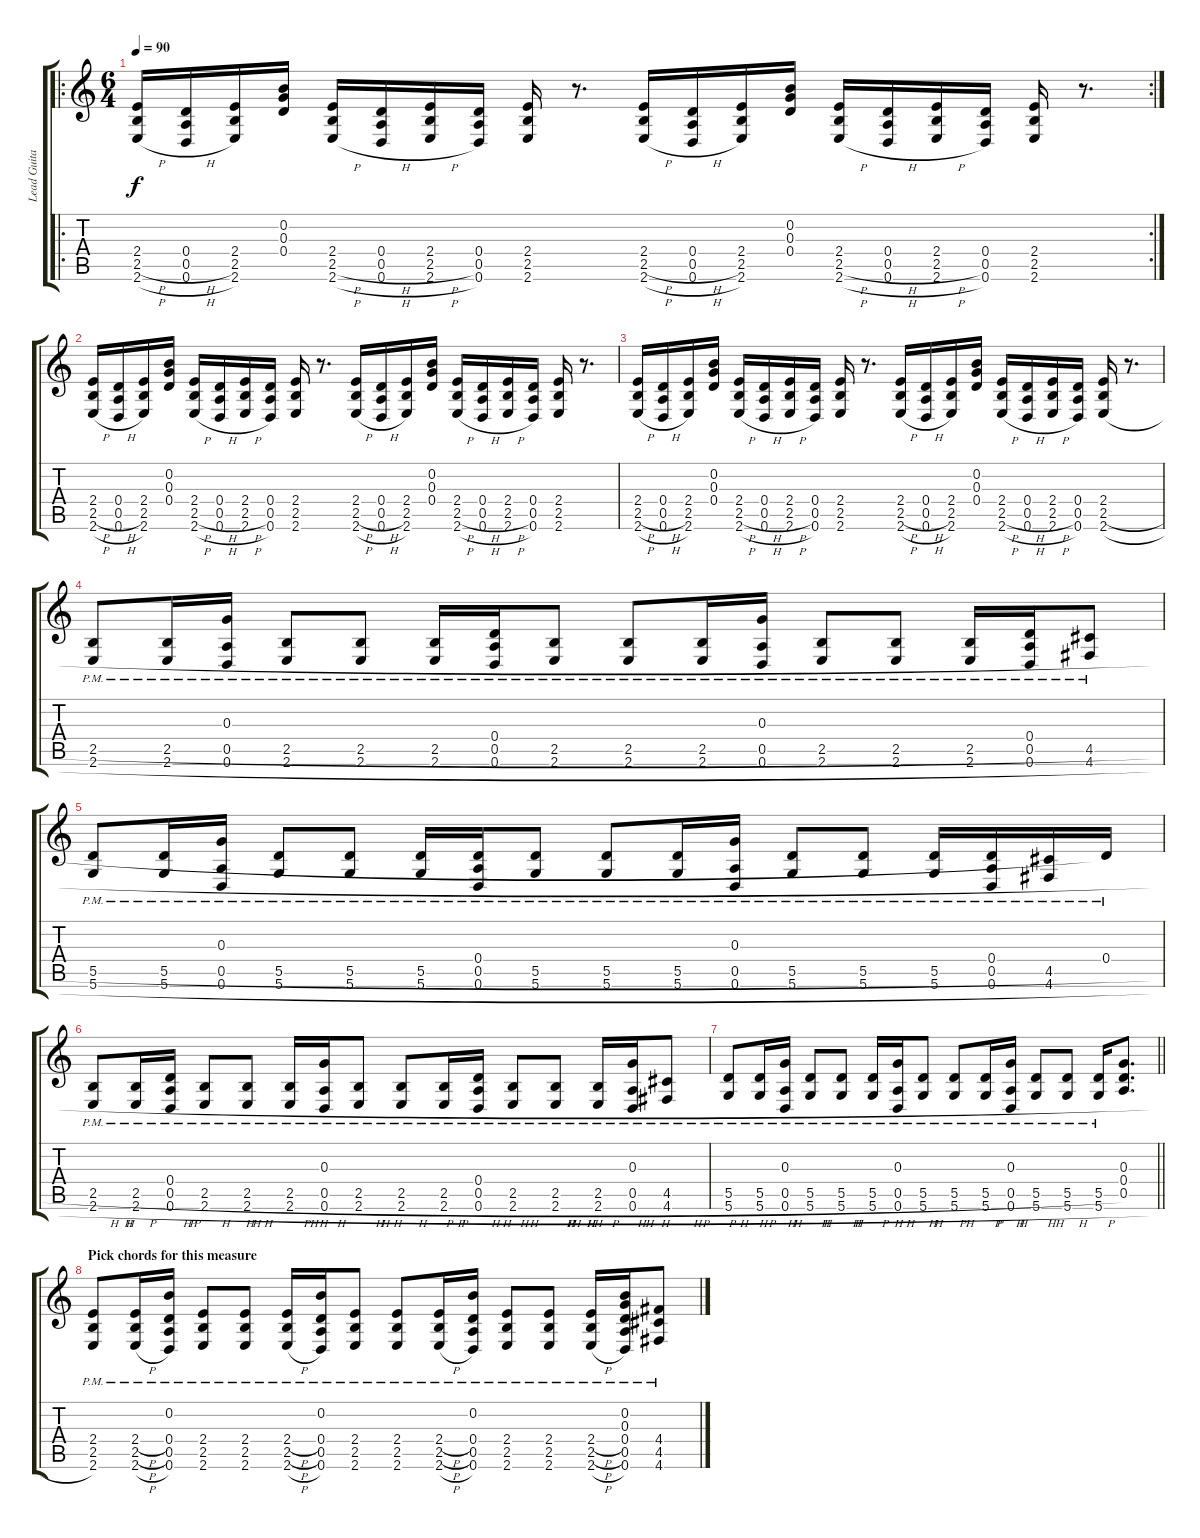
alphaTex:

\track ("Lead Guitar" "Lead Guita") {instrument distortionguitar}
\staff {score tabs}
\tuning (E4 B3 G3 D3 A2 D2) {hide}
\ro
\rc 2
\ts (6 4)
\tempo 90
\clef g2
\ks c
(2.4 2.5{h} 2.6{h}).16{dy f instrument distortionguitar} (0.4 0.5{h} 0.6{h}).16 (2.4 2.5 2.6).16 (0.2 0.3 0.4).16 (2.4 2.5{h} 2.6{h}).16 (0.4 0.5{h} 0.6{h}).16 (2.4 2.5{h} 2.6{h}).16 (0.4 0.5 0.6).16 (2.4 2.5 2.6).16 r.8{d} (2.4 2.5{h} 2.6{h}).16 (0.4 0.5{h} 0.6{h}).16 (2.4 2.5 2.6).16 (0.2 0.3 0.4).16 (2.4 2.5{h} 2.6{h}).16 (0.4 0.5{h} 0.6{h}).16 (2.4 2.5{h} 2.6{h}).16 (0.4 0.5 0.6).16 (2.4 2.5 2.6).16 r.8{d} |
(2.4 2.5{h} 2.6{h}).16 (0.4 0.5{h} 0.6{h}).16 (2.4 2.5 2.6).16 (0.2 0.3 0.4).16 (2.4 2.5{h} 2.6{h}).16 (0.4 0.5{h} 0.6{h}).16 (2.4 2.5{h} 2.6{h}).16 (0.4 0.5 0.6).16 (2.4 2.5 2.6).16 r.8{d} (2.4 2.5{h} 2.6{h}).16 (0.4 0.5{h} 0.6{h}).16 (2.4 2.5 2.6).16 (0.2 0.3 0.4).16 (2.4 2.5{h} 2.6{h}).16 (0.4 0.5{h} 0.6{h}).16 (2.4 2.5{h} 2.6{h}).16 (0.4 0.5 0.6).16 (2.4 2.5 2.6).16 r.8{d} |
(2.4 2.5{h} 2.6{h}).16 (0.4 0.5{h} 0.6{h}).16 (2.4 2.5 2.6).16 (0.2 0.3 0.4).16 (2.4 2.5{h} 2.6{h}).16 (0.4 0.5{h} 0.6{h}).16 (2.4 2.5{h} 2.6{h}).16 (0.4 0.5 0.6).16 (2.4 2.5 2.6).16 r.8{d} (2.4 2.5{h} 2.6{h}).16 (0.4 0.5{h} 0.6{h}).16 (2.4 2.5 2.6).16 (0.2 0.3 0.4).16 (2.4 2.5{h} 2.6{h}).16 (0.4 0.5{h} 0.6{h}).16 (2.4 2.5{h} 2.6{h}).16 (0.4 0.5 0.6).16 (2.4 2.5{h} 2.6{h}).16 r.8{d} |
(2.5{h pm} 2.6{h pm}).8 (2.5{h pm} 2.6{h pm}).16 (0.3{pm} 0.5{h pm} 0.6{h pm}).16 (2.5{h pm} 2.6{h pm}).8 (2.5{h pm} 2.6{h pm}).8 (2.5{h pm} 2.6{h pm}).16 (0.4{pm} 0.5{h pm} 0.6{h pm}).16 (2.5{h pm} 2.6{h pm}).8 (2.5{h pm} 2.6{h pm}).8 (2.5{h pm} 2.6{h pm}).16 (0.3{pm} 0.5{h pm} 0.6{h pm}).16 (2.5{h pm} 2.6{h pm}).8 (2.5{h pm} 2.6{h pm}).8 (2.5{h pm} 2.6{h pm}).16 (0.4{pm} 0.5{h pm} 0.6{h pm}).16 (4.5{h pm} 4.6{h pm}).8 |
(5.5{h pm} 5.6{h pm}).8 (5.5{h pm} 5.6{h pm}).16 (0.3{pm} 0.5{h pm} 0.6{h pm}).16 (5.5{h pm} 5.6{h pm}).8 (5.5{h pm} 5.6{h pm}).8 (5.5{h pm} 5.6{h pm}).16 (0.4{pm} 0.5{h pm} 0.6{h pm}).16 (5.5{h pm} 5.6{h pm}).8 (5.5{h pm} 5.6{h pm}).8 (5.5{h pm} 5.6{h pm}).16 (0.3{pm} 0.5{h pm} 0.6{h pm}).16 (5.5{h pm} 5.6{h pm}).8 (5.5{h pm} 5.6{h pm}).8 (5.5{h pm} 5.6{h pm}).16 (0.4{pm} 0.5{h pm} 0.6{h pm}).16 (4.5{h pm} 4.6{h pm}).16 0.4{pm}.16 |
(2.5{h pm} 2.6{h pm}).8 (2.5{h pm} 2.6{h pm}).16 (0.4{pm} 0.5{h pm} 0.6{h pm}).16 (2.5{h pm} 2.6{h pm}).8 (2.5{h pm} 2.6{h pm}).8 (2.5{h pm} 2.6{h pm}).16 (0.3{pm} 0.5{h pm} 0.6{h pm}).16 (2.5{h pm} 2.6{h pm}).8 (2.5{h pm} 2.6{h pm}).8 (2.5{h pm} 2.6{h pm}).16 (0.4{pm} 0.5{h pm} 0.6{h pm}).16 (2.5{h pm} 2.6{h pm}).8 (2.5{h pm} 2.6{h pm}).8 (2.5{h pm} 2.6{h pm}).16 (0.3{pm} 0.5{h pm} 0.6{h pm}).16 (4.5{h pm} 4.6{h pm}).8 |
\barLineRight lightlight
(5.5{h pm} 5.6{h pm}).8 (5.5{h pm} 5.6{h pm}).16 (0.3{pm} 0.5{h pm} 0.6{h pm}).16 (5.5{h pm} 5.6{h pm}).8 (5.5{h pm} 5.6{h pm}).8 (5.5{h pm} 5.6{h pm}).16 (0.3{pm} 0.5{h pm} 0.6{h pm}).16 (5.5{h pm} 5.6{h pm}).8 (5.5{h pm} 5.6{h pm}).8 (5.5{h pm} 5.6{h pm}).16 (0.3{pm} 0.5{h pm} 0.6{h pm}).16 (5.5{h pm} 5.6{h pm}).8 (5.5{h pm} 5.6{h pm}).8 (5.5{h pm} 5.6{h pm}).16 (0.3 0.4 0.5).8{d} |
\section ("" "Pick chords for this measure")
(2.4{pm} 2.5{pm} 2.6{pm}).8 (2.4{h pm} 2.5{h pm} 2.6{h pm}).16 (0.2 0.4{pm} 0.5{pm} 0.6{pm}).16 (2.4{pm} 2.5{pm} 2.6{pm}).8 (2.4{pm} 2.5{pm} 2.6{pm}).8 (2.4{h pm} 2.5{h pm} 2.6{h pm}).16 (0.2 0.4{pm} 0.5{pm} 0.6{pm}).16 (2.4{pm} 2.5{pm} 2.6{pm}).8 (2.4{pm} 2.5{pm} 2.6{pm}).8 (2.4{h pm} 2.5{h pm} 2.6{h pm}).16 (0.2 0.4{pm} 0.5{pm} 0.6{pm}).16 (2.4{pm} 2.5{pm} 2.6{pm}).8 (2.4{pm} 2.5{pm} 2.6{pm}).8 (2.4{h pm} 2.5{h pm} 2.6{h pm}).16 (0.2 0.3 0.4 0.5{pm} 0.6{pm}).16 (4.4{pm} 4.5{pm} 4.6{pm}).8
